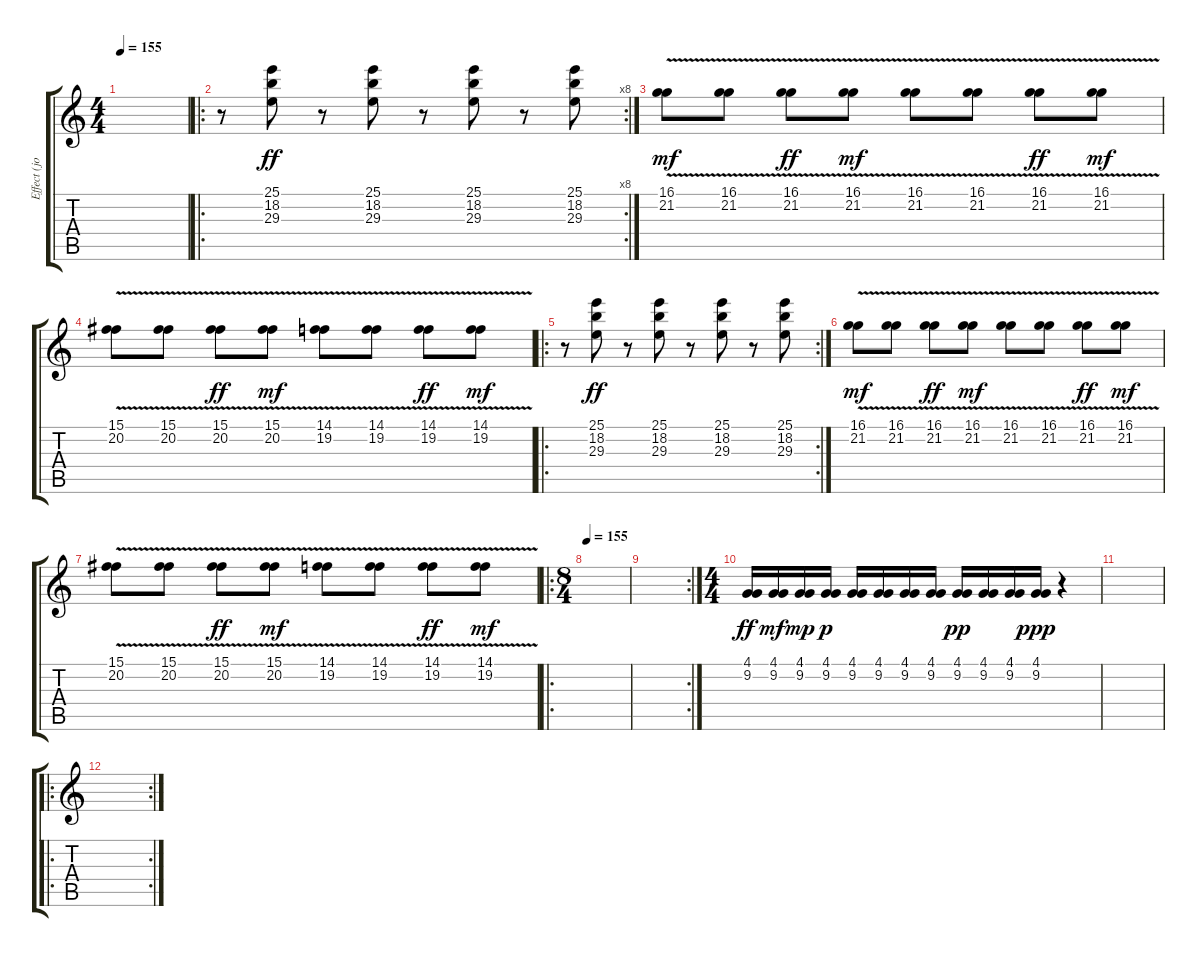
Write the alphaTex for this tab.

\track ("Effect (joey on album)" "Effect (jo") {instrument lead2sawtooth}
\staff {score tabs}
\tuning (Eb4 Bb3 Gb3 Db3 Ab2 Db2) {hide}
\ts (4 4)
\tempo 155
\clef g2
\ks c
|
\ro
\rc 8
r.8 (25.1 18.2 29.3).8{dy ff} r.8 (25.1 18.2 29.3).8 r.8 (25.1 18.2 29.3).8 r.8 (25.1 18.2 29.3).8 |
(16.1{v} 21.2{v}).8{dy mf} (16.1{v} 21.2{v}).8 (16.1{v} 21.2{v}).8{dy ff} (16.1{v} 21.2{v}).8{dy mf} (16.1{v} 21.2{v}).8 (16.1{v} 21.2{v}).8 (16.1{v} 21.2{v}).8{dy ff} (16.1{v} 21.2{v}).8{dy mf} |
(15.1{v} 20.2{v}).8 (15.1{v} 20.2{v}).8 (15.1{v} 20.2{v}).8{dy ff} (15.1{v} 20.2{v}).8{dy mf} (14.1{v} 19.2{v}).8 (14.1{v} 19.2{v}).8 (14.1{v} 19.2{v}).8{dy ff} (14.1{v} 19.2{v}).8{dy mf} |
\ro
\rc 2
r.8 (25.1 18.2 29.3).8{dy ff} r.8 (25.1 18.2 29.3).8 r.8 (25.1 18.2 29.3).8 r.8 (25.1 18.2 29.3).8 |
(16.1{v} 21.2{v}).8{dy mf} (16.1{v} 21.2{v}).8 (16.1{v} 21.2{v}).8{dy ff} (16.1{v} 21.2{v}).8{dy mf} (16.1{v} 21.2{v}).8 (16.1{v} 21.2{v}).8 (16.1{v} 21.2{v}).8{dy ff} (16.1{v} 21.2{v}).8{dy mf} |
(15.1{v} 20.2{v}).8 (15.1{v} 20.2{v}).8 (15.1{v} 20.2{v}).8{dy ff} (15.1{v} 20.2{v}).8{dy mf} (14.1{v} 19.2{v}).8 (14.1{v} 19.2{v}).8 (14.1{v} 19.2{v}).8{dy ff} (14.1{v} 19.2{v}).8{dy mf} |
\ro
\ts (8 4)
\tempo 155
|
\rc 2
|
\ts (4 4)
(4.1 9.2).16{dy ff volume 14 instrument fx5brightness} (4.1 9.2).16{dy mf} (4.1 9.2).16{dy mp} (4.1 9.2).16{dy p} (4.1 9.2).16 (4.1 9.2).16 (4.1 9.2).16 (4.1 9.2).16 (4.1 9.2).16{dy pp} (4.1 9.2).16 (4.1 9.2).16 (4.1 9.2).16{dy ppp} r.4 |
|
\ro
\rc 2
